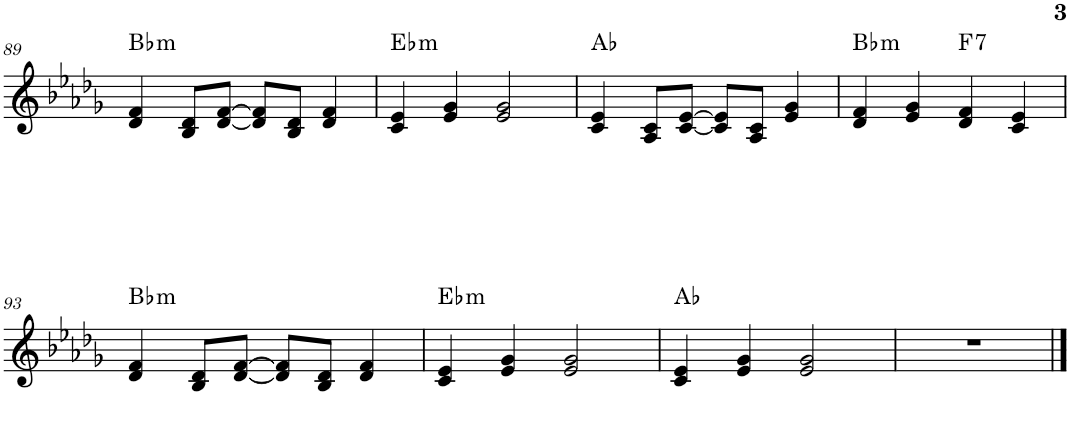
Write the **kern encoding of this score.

**kern	**harte
*part1	*part1
*staff1	*
*I"Piano	*
*I'Pno.	*
!!LO:PB:g=z
*clefG2	*
*k[b-e-a-d-g-]	*
*M4/4	*
=89	=89
!	!LO:H:kt=m
4d-/ 4f/	Bb:min
8B-/ 8d-/L	.
[8d-/ [8f/J	.
8d-/] 8f/]L	.
8B-/ 8d-/J	.
4d-/ 4f/	.
=90	=90
!	!LO:H:kt=m
4c/ 4e-/	Eb:min
4e-/ 4g-/	.
2e-/ 2g-/	.
=91	=91
4c/ 4e-/	Ab:maj
8A-/ 8c/L	.
[8c/ [8e-/J	.
8c/] 8e-/]L	.
8A-/ 8c/J	.
4e-/ 4g-/	.
=92	=92
!	!LO:H:kt=m
4d-/ 4f/	Bb:min
4e-/ 4g-/	.
!	!LO:H:kt=7
4d-/ 4f/	F:7
4c/ 4e-/	.
!!LO:LB:g=z
=93	=93
!	!LO:H:kt=m
4d-/ 4f/	Bb:min
8B-/ 8d-/L	.
[8d-/ [8f/J	.
8d-/] 8f/]L	.
8B-/ 8d-/J	.
4d-/ 4f/	.
=94	=94
!	!LO:H:kt=m
4c/ 4e-/	Eb:min
4e-/ 4g-/	.
2e-/ 2g-/	.
=95	=95
4c/ 4e-/	Ab:maj
4e-/ 4g-/	.
2e-/ 2g-/	.
=96	=96
1r	.
==	==
*-	*-
